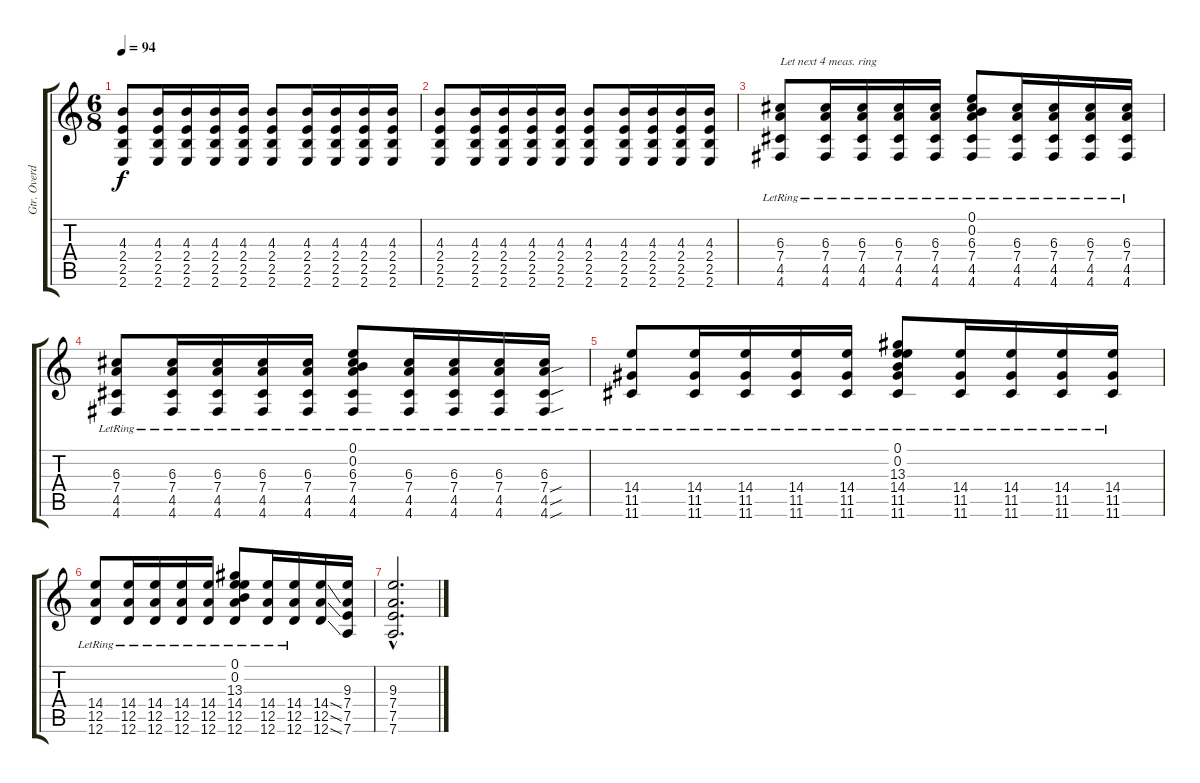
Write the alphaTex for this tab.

\track ("Gtr. Overdub" "Gtr. Overd") {instrument distortionguitar}
\staff {score tabs}
\tuning (E4 B3 G3 D3 A2 D2) {hide}
\ts (6 8)
\tempo 94
\clef g2
\ks c
(4.3 2.4 2.5 2.6).8{dy f} (4.3 2.4 2.5 2.6).16 (4.3 2.4 2.5 2.6).16 (4.3 2.4 2.5 2.6).16 (4.3 2.4 2.5 2.6).16 (4.3 2.4 2.5 2.6).8 (4.3 2.4 2.5 2.6).16 (4.3 2.4 2.5 2.6).16 (4.3 2.4 2.5 2.6).16 (4.3 2.4 2.5 2.6).16 |
(4.3 2.4 2.5 2.6).8 (4.3 2.4 2.5 2.6).16 (4.3 2.4 2.5 2.6).16 (4.3 2.4 2.5 2.6).16 (4.3 2.4 2.5 2.6).16 (4.3 2.4 2.5 2.6).8 (4.3 2.4 2.5 2.6).16 (4.3 2.4 2.5 2.6).16 (4.3 2.4 2.5 2.6).16 (4.3 2.4 2.5 2.6).16 |
(6.3{lr} 7.4{lr} 4.5{lr} 4.6{lr}).8{txt "Let next 4 meas. ring"} (6.3{lr} 7.4{lr} 4.5{lr} 4.6{lr}).16 (6.3{lr} 7.4{lr} 4.5{lr} 4.6{lr}).16 (6.3{lr} 7.4{lr} 4.5{lr} 4.6{lr}).16 (6.3{lr} 7.4{lr} 4.5{lr} 4.6{lr}).16 (0.1{lr} 0.2{lr} 6.3{lr} 7.4{lr} 4.5{lr} 4.6{lr}).8 (6.3{lr} 7.4{lr} 4.5{lr} 4.6{lr}).16 (6.3{lr} 7.4{lr} 4.5{lr} 4.6{lr}).16 (6.3{lr} 7.4{lr} 4.5{lr} 4.6{lr}).16 (6.3{lr} 7.4{lr} 4.5{lr} 4.6{lr}).16 |
(6.3{lr} 7.4{lr} 4.5{lr} 4.6{lr}).8 (6.3{lr} 7.4{lr} 4.5{lr} 4.6{lr}).16 (6.3{lr} 7.4{lr} 4.5{lr} 4.6{lr}).16 (6.3{lr} 7.4{lr} 4.5{lr} 4.6{lr}).16 (6.3{lr} 7.4{lr} 4.5{lr} 4.6{lr}).16 (0.1{lr} 0.2{lr} 6.3{lr} 7.4{lr} 4.5{lr} 4.6{lr}).8 (6.3{lr} 7.4{lr} 4.5{lr} 4.6{lr}).16 (6.3{lr} 7.4{lr} 4.5{lr} 4.6{lr}).16 (6.3{lr} 7.4{lr} 4.5{lr} 4.6{lr}).16 (6.3{lr} 7.4{sou} 4.5{sou} 4.6{sou}).16 |
(14.4{lr} 11.5{lr} 11.6{lr}).8 (14.4{lr} 11.5{lr} 11.6{lr}).16 (14.4{lr} 11.5{lr} 11.6{lr}).16 (14.4{lr} 11.5{lr} 11.6{lr}).16 (14.4{lr} 11.5{lr} 11.6{lr}).16 (0.1{lr} 0.2{lr} 13.3{lr} 14.4{lr} 11.5{lr} 11.6{lr}).8 (14.4{lr} 11.5{lr} 11.6{lr}).16 (14.4{lr} 11.5{lr} 11.6{lr}).16 (14.4{lr} 11.5{lr} 11.6{lr}).16 (14.4{lr} 11.5{lr} 11.6{lr}).16 |
(14.4{lr} 12.5{lr} 12.6{lr}).8 (14.4{lr} 12.5{lr} 12.6{lr}).16 (14.4{lr} 12.5{lr} 12.6{lr}).16 (14.4{lr} 12.5{lr} 12.6{lr}).16 (14.4{lr} 12.5{lr} 12.6{lr}).16 (0.1{lr} 0.2{lr} 13.3{lr} 14.4{lr} 12.5{lr} 12.6{lr}).8 (14.4{lr} 12.5{lr} 12.6{lr}).16 (14.4{lr} 12.5{lr} 12.6{lr}).16 (14.4{ss} 12.5{ss} 12.6{ss}).16 (9.3 7.4 7.5 7.6).16 |
(9.3{hac} 7.4{hac} 7.5{hac} 7.6{hac}).2{d}
